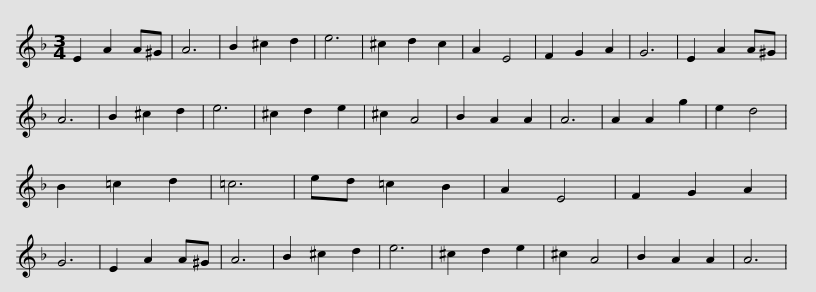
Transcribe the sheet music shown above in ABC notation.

X:1
L:1/8
M:3/4
I:linebreak $
K:F
V:1 treble
V:1
 E2 A2 A^G | A6 | B2 ^c2 d2 | e6 | ^c2 d2 c2 | %5
 A2 E4 | F2 G2 A2 | G6 | E2 A2 A^G | A6 | %10
 B2 ^c2 d2 | e6 | ^c2 d2 e2 |$ ^c2 A4 | B2 A2 A2 | %15
 A6 | A2 A2 g2 | e2 d4 | B2 =c2 d2 | =c6 | %20
 ed =c2 B2 | A2 E4 | F2 G2 A2 | G6 | E2 A2 A^G | %25
 A6 |$ B2 ^c2 d2 | e6 | ^c2 d2 e2 | ^c2 A4 | %30
 B2 A2 A2 | A6 | %32
